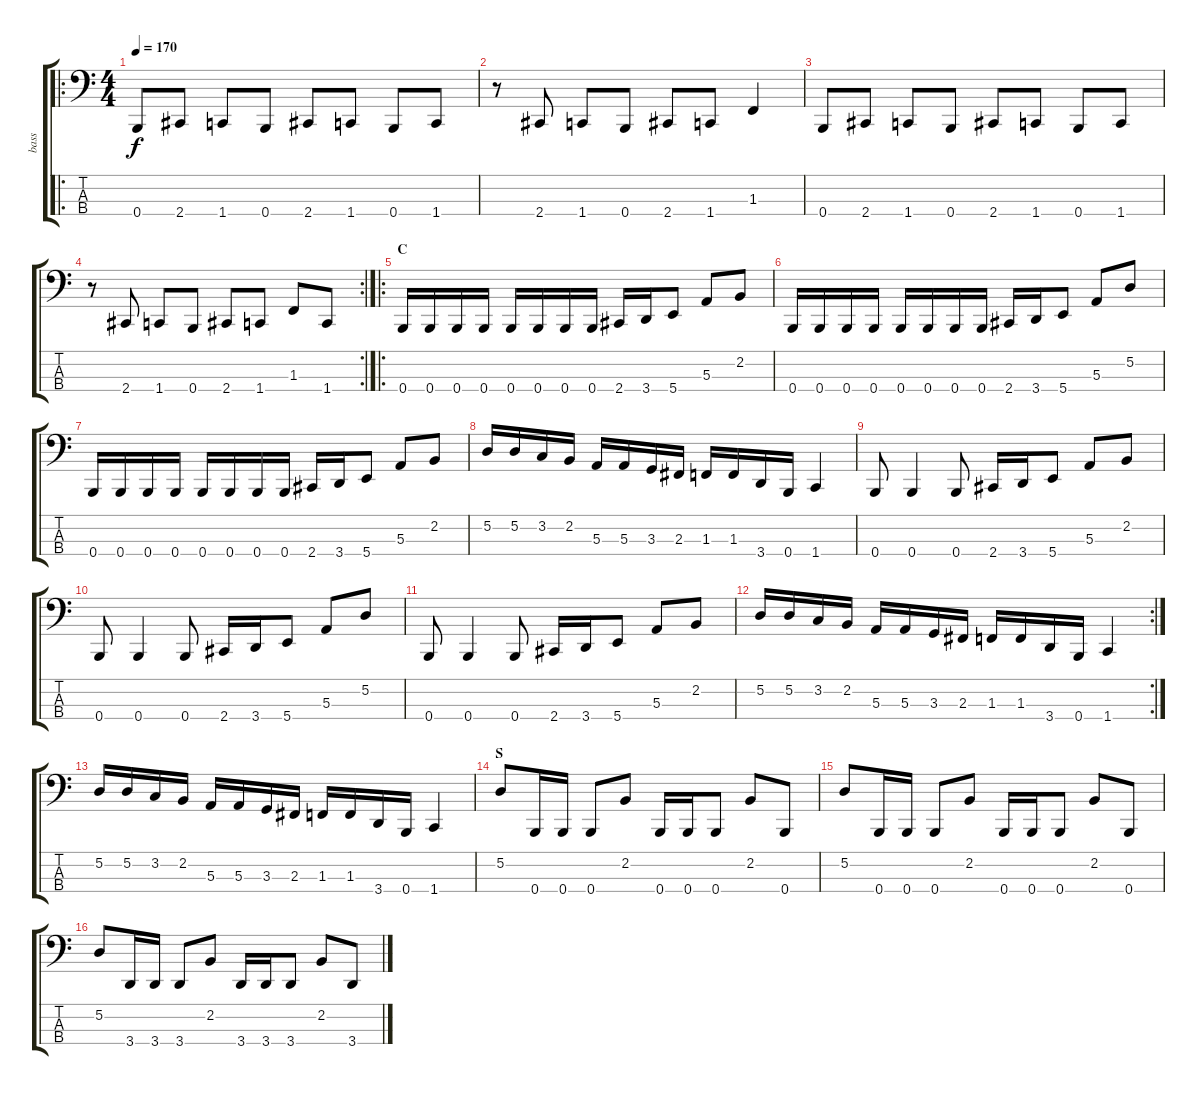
\track ("bass" "bass") {instrument electricbasspick}
\staff {score tabs}
\tuning (D2 A1 E1 B0) {hide}
\ro
\ts (4 4)
\tempo 170
\clef f4
\ks c
0.4.8{dy f} 2.4.8 1.4.8 0.4.8 2.4.8 1.4.8 0.4.8 1.4.8 |
r.8 2.4.8 1.4.8 0.4.8 2.4.8 1.4.8 1.3.4 |
0.4.8 2.4.8 1.4.8 0.4.8 2.4.8 1.4.8 0.4.8 1.4.8 |
\rc 2
r.8 2.4.8 1.4.8 0.4.8 2.4.8 1.4.8 1.3.8 1.4.8 |
\ro
\section ("" "C")
0.4.16 0.4.16 0.4.16 0.4.16 0.4.16 0.4.16 0.4.16 0.4.16 2.4.16 3.4.16 5.4.8 5.3.8 2.2.8 |
0.4.16 0.4.16 0.4.16 0.4.16 0.4.16 0.4.16 0.4.16 0.4.16 2.4.16 3.4.16 5.4.8 5.3.8 5.2.8 |
0.4.16 0.4.16 0.4.16 0.4.16 0.4.16 0.4.16 0.4.16 0.4.16 2.4.16 3.4.16 5.4.8 5.3.8 2.2.8 |
5.2.16 5.2.16 3.2.16 2.2.16 5.3.16 5.3.16 3.3.16 2.3.16 1.3.16 1.3.16 3.4.16 0.4.16 1.4.4 |
0.4.8 0.4.4 0.4.8 2.4.16 3.4.16 5.4.8 5.3.8 2.2.8 |
0.4.8 0.4.4 0.4.8 2.4.16 3.4.16 5.4.8 5.3.8 5.2.8 |
0.4.8 0.4.4 0.4.8 2.4.16 3.4.16 5.4.8 5.3.8 2.2.8 |
\rc 2
5.2.16 5.2.16 3.2.16 2.2.16 5.3.16 5.3.16 3.3.16 2.3.16 1.3.16 1.3.16 3.4.16 0.4.16 1.4.4 |
5.2.16 5.2.16 3.2.16 2.2.16 5.3.16 5.3.16 3.3.16 2.3.16 1.3.16 1.3.16 3.4.16 0.4.16 1.4.4 |
\section ("" "S")
5.2.8 0.4.16 0.4.16 0.4.8 2.2.8 0.4.16 0.4.16 0.4.8 2.2.8 0.4.8 |
5.2.8 0.4.16 0.4.16 0.4.8 2.2.8 0.4.16 0.4.16 0.4.8 2.2.8 0.4.8 |
5.2.8 3.4.16 3.4.16 3.4.8 2.2.8 3.4.16 3.4.16 3.4.8 2.2.8 3.4.8
